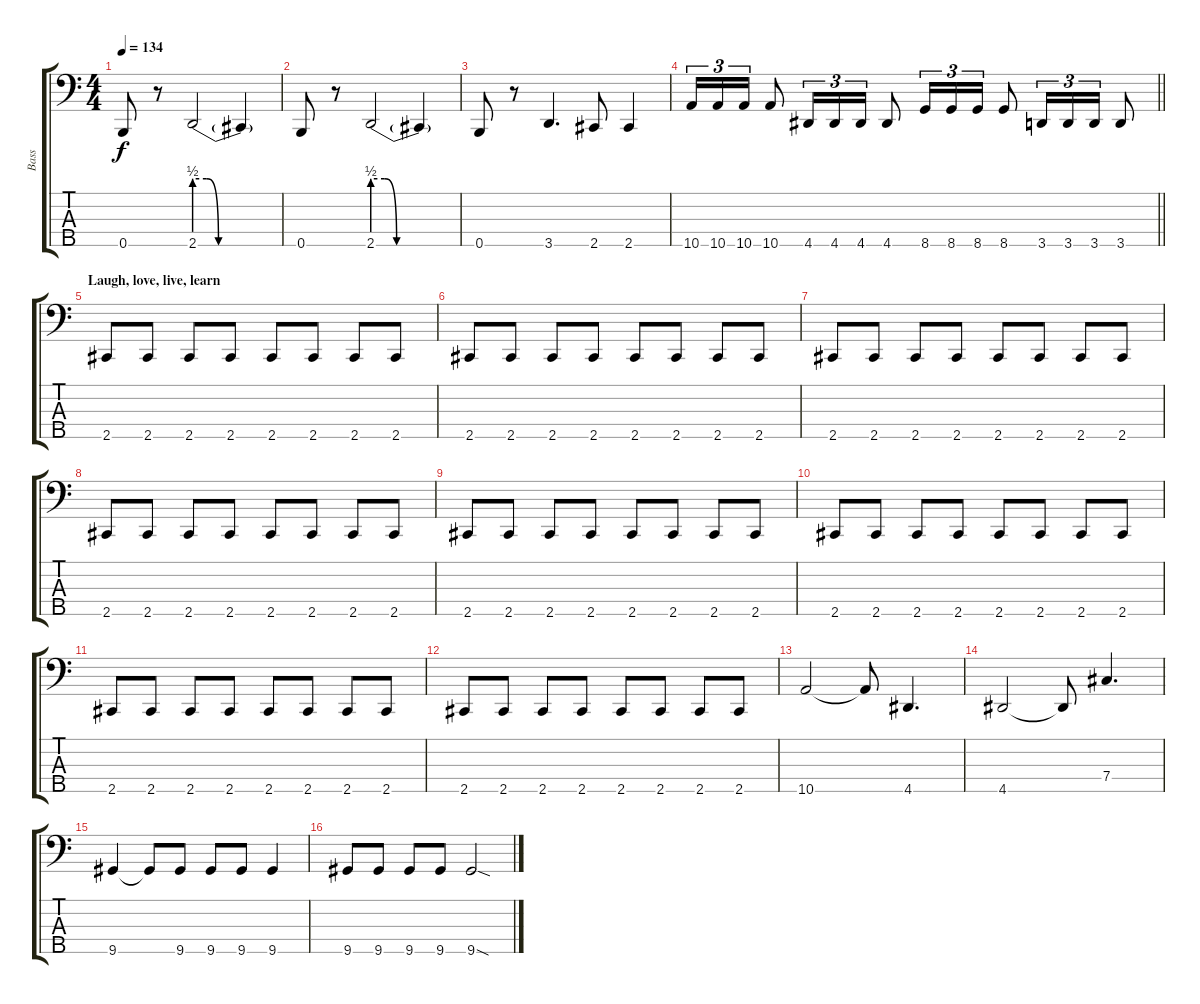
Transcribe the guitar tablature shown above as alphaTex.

\track ("Bass" "Bass") {instrument electricbasspick}
\staff {score tabs}
\tuning (Gb2 E2 B1 Gb1 B0) {hide}
\ts (4 4)
\tempo 134
\clef f4
\ks c
0.5.8{dy f} r.8 2.5{be (custom 0 2 15 2 30 0 60 0)}.2 2.5{be (hold 0 0 60 0) t}.4 |
0.5.8 r.8 2.5{be (custom 0 2 15 2 30 0 60 0)}.2 2.5{be (hold 0 0 60 0) t}.4 |
0.5.8 r.8 3.5.4{d} 2.5.8 2.5.4 |
\barLineRight lightlight
10.5.16{tu (3 2)} 10.5.16{tu (3 2)} 10.5.16{tu (3 2)} 10.5.8 4.5.16{tu (3 2)} 4.5.16{tu (3 2)} 4.5.16{tu (3 2)} 4.5.8 8.5.16{tu (3 2)} 8.5.16{tu (3 2)} 8.5.16{tu (3 2)} 8.5.8 3.5.16{tu (3 2)} 3.5.16{tu (3 2)} 3.5.16{tu (3 2)} 3.5.8 |
\section ("" "Laugh, love, live, learn")
2.5.8 2.5.8 2.5.8 2.5.8 2.5.8 2.5.8 2.5.8 2.5.8 |
2.5.8 2.5.8 2.5.8 2.5.8 2.5.8 2.5.8 2.5.8 2.5.8 |
2.5.8 2.5.8 2.5.8 2.5.8 2.5.8 2.5.8 2.5.8 2.5.8 |
2.5.8 2.5.8 2.5.8 2.5.8 2.5.8 2.5.8 2.5.8 2.5.8 |
2.5.8 2.5.8 2.5.8 2.5.8 2.5.8 2.5.8 2.5.8 2.5.8 |
2.5.8 2.5.8 2.5.8 2.5.8 2.5.8 2.5.8 2.5.8 2.5.8 |
2.5.8 2.5.8 2.5.8 2.5.8 2.5.8 2.5.8 2.5.8 2.5.8 |
2.5.8 2.5.8 2.5.8 2.5.8 2.5.8 2.5.8 2.5.8 2.5.8 |
10.5.2 10.5{t}.8 4.5.4{d} |
4.5.2 4.5{t}.8 7.4.4{d} |
9.5.4 9.5{t}.8 9.5.8 9.5.8 9.5.8 9.5.4 |
9.5.8 9.5.8 9.5.8 9.5.8 9.5{sod}.2
